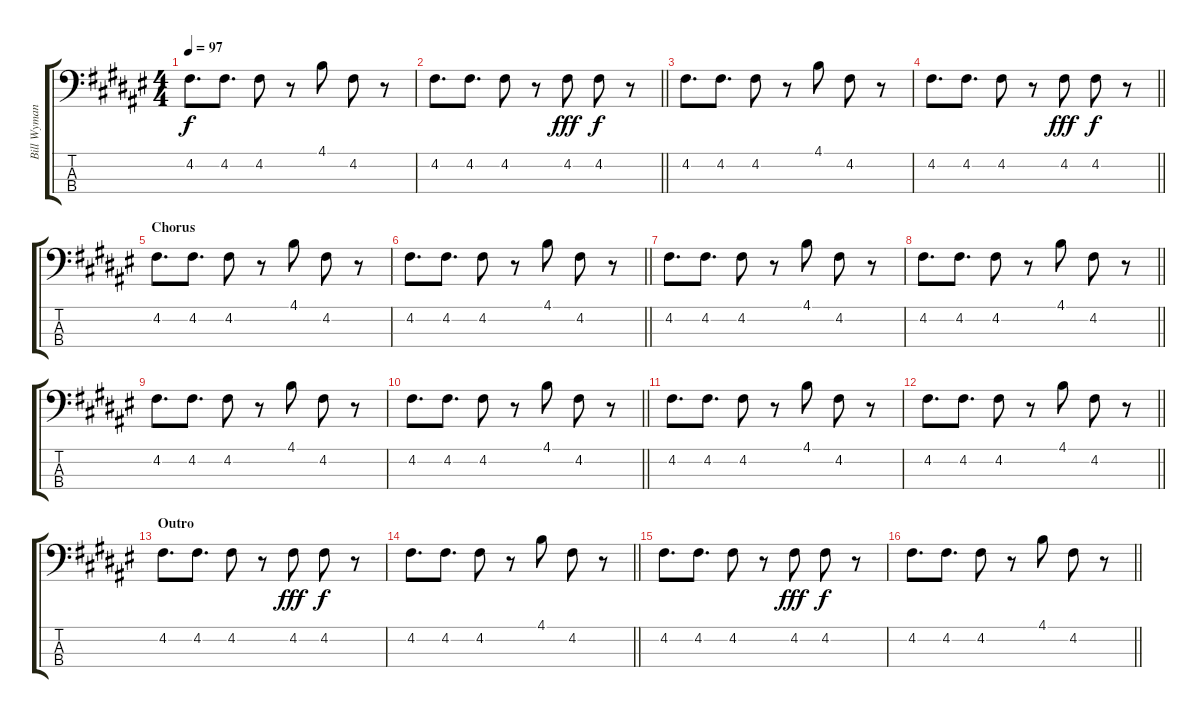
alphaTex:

\track ("Bill Wyman" "Bill Wyman") {instrument electricbassfinger}
\staff {score tabs}
\tuning (G2 D2 A1 E1) {hide}
\ts (4 4)
\tempo 97
\clef f4
\ks f#
4.2.8{d dy f} 4.2.8{d} 4.2.8 r.8 4.1.8 4.2.8 r.8 |
\barLineRight lightlight
4.2.8{d} 4.2.8{d} 4.2.8 r.8 4.2.8{dy fff} 4.2.8{dy f} r.8 |
4.2.8{d} 4.2.8{d} 4.2.8 r.8 4.1.8 4.2.8 r.8 |
\barLineRight lightlight
4.2.8{d} 4.2.8{d} 4.2.8 r.8 4.2.8{dy fff} 4.2.8{dy f} r.8 |
\section ("" "Chorus")
4.2.8{d} 4.2.8{d} 4.2.8 r.8 4.1.8 4.2.8 r.8 |
\barLineRight lightlight
4.2.8{d} 4.2.8{d} 4.2.8 r.8 4.1.8 4.2.8 r.8 |
4.2.8{d} 4.2.8{d} 4.2.8 r.8 4.1.8 4.2.8 r.8 |
\barLineRight lightlight
4.2.8{d} 4.2.8{d} 4.2.8 r.8 4.1.8 4.2.8 r.8 |
4.2.8{d} 4.2.8{d} 4.2.8 r.8 4.1.8 4.2.8 r.8 |
\barLineRight lightlight
4.2.8{d} 4.2.8{d} 4.2.8 r.8 4.1.8 4.2.8 r.8 |
4.2.8{d} 4.2.8{d} 4.2.8 r.8 4.1.8 4.2.8 r.8 |
\barLineRight lightlight
4.2.8{d} 4.2.8{d} 4.2.8 r.8 4.1.8 4.2.8 r.8 |
\section ("" "Outro")
4.2.8{d} 4.2.8{d} 4.2.8 r.8 4.2.8{dy fff} 4.2.8{dy f} r.8 |
\barLineRight lightlight
4.2.8{d} 4.2.8{d} 4.2.8 r.8 4.1.8 4.2.8 r.8 |
4.2.8{d} 4.2.8{d} 4.2.8 r.8 4.2.8{dy fff} 4.2.8{dy f} r.8 |
\barLineRight lightlight
4.2.8{d} 4.2.8{d} 4.2.8 r.8 4.1.8 4.2.8 r.8
